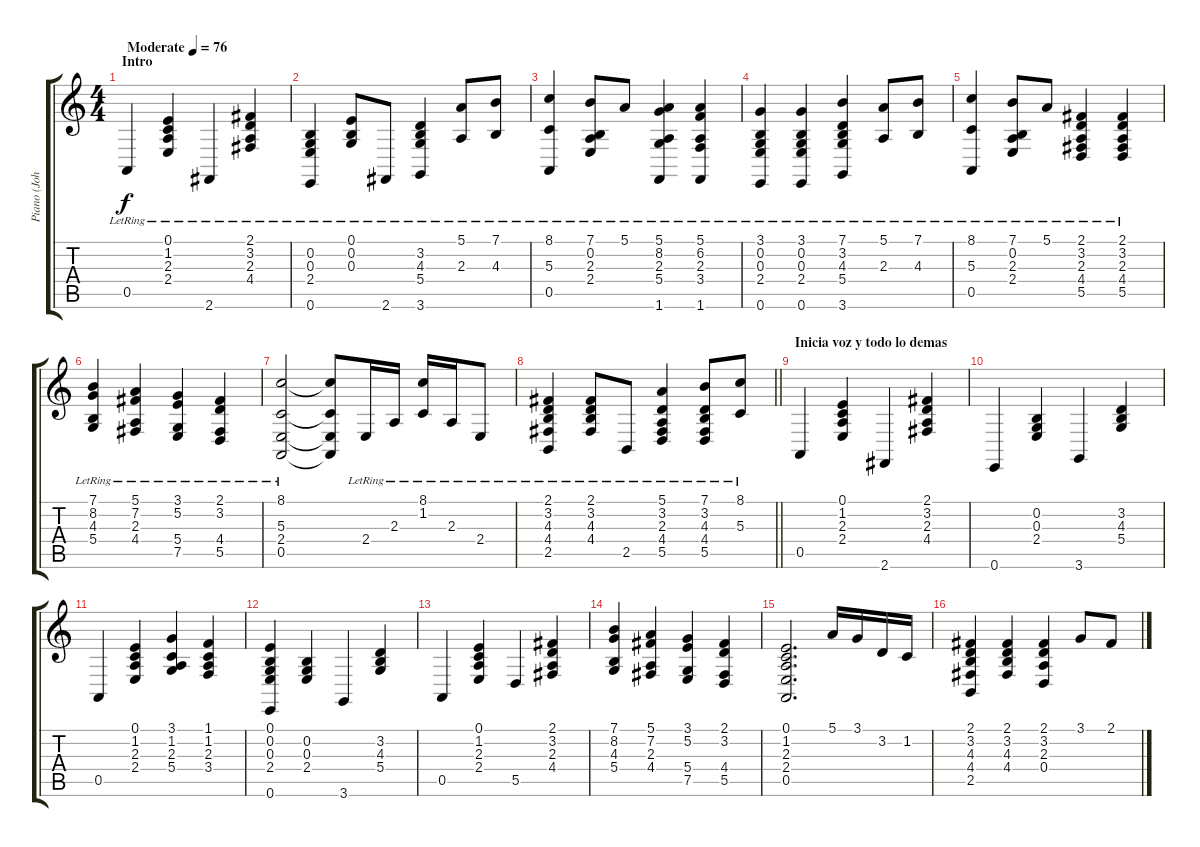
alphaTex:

\track ("Piano (Johnny Greenwood)" "Piano (Joh") {instrument brightacousticpiano}
\staff {score tabs}
\tuning (E4 B3 G3 D3 A2 E2) {hide}
\ts (4 4)
\section ("" "Intro")
\tempo (76 "Moderate")
\clef g2
\ks c
0.5{lr}.4{dy f instrument brightacousticpiano} (0.1{lr} 1.2{lr} 2.3{lr} 2.4{lr}).4 2.6{lr}.4 (2.1 3.2{lr} 2.3{lr} 4.4{lr}).4 |
(0.2{lr} 0.3{lr} 2.4{lr} 0.6{lr}).4 (0.1{lr} 0.2{lr} 0.3{lr}).8 2.6{lr}.8 (3.2{lr} 4.3{lr} 5.4{lr} 3.6{lr}).4 (5.1{lr} 2.3{lr}).8 (7.1{lr} 4.3{lr}).8 |
(8.1{lr} 5.3{lr} 0.5{lr}).4 (7.1{lr} 0.2{lr} 2.3{lr} 2.4{lr}).8 5.1{lr}.8 (5.1 8.2 2.3{lr} 5.4{lr} 1.6{lr}).4 (5.1{lr} 6.2 2.3{lr} 3.4{lr} 1.6{lr}).4 |
(3.1{lr} 0.2{lr} 0.3{lr} 2.4{lr} 0.6{lr}).4 (3.1{lr} 0.2{lr} 0.3{lr} 2.4{lr} 0.6{lr}).4 (7.1{lr} 3.2{lr} 4.3{lr} 5.4{lr} 3.6{lr}).4 (5.1{lr} 2.3{lr}).8 (7.1{lr} 4.3{lr}).8 |
(8.1{lr} 5.3{lr} 0.5{lr}).4 (7.1{lr} 0.2{lr} 2.3{lr} 2.4{lr}).8 5.1{lr}.8 (2.1{lr} 3.2{lr} 2.3{lr} 4.4{lr} 5.5{lr}).4 (2.1{lr} 3.2{lr} 2.3{lr} 4.4{lr} 5.5{lr}).4 |
(7.1{lr} 8.2{lr} 4.3{lr} 5.4{lr}).4 (5.1{lr} 7.2{lr} 2.3{lr} 4.4{lr}).4 (3.1{lr} 5.2{lr} 5.4{lr} 7.5{lr}).4 (2.1{lr} 3.2{lr} 4.4{lr} 5.5{lr}).4 |
(8.1{lr} 5.3{lr} 2.4{lr} 0.5{lr}).2 (8.1{t} 5.3{t} 2.4{t} 0.5{t}).8 2.4{lr}.16 2.3{lr}.16 (8.1{lr} 1.2{lr}).16 2.3{lr}.16 2.4{lr}.8 |
\barLineRight lightlight
(2.1{lr} 3.2{lr} 4.3{lr} 4.4{lr} 2.5{lr}).4 (2.1{lr} 3.2{lr} 4.3{lr} 4.4{lr}).8 2.5{lr}.8 (5.1{lr} 3.2{lr} 2.3{lr} 4.4{lr} 5.5{lr}).4 (7.1{lr} 3.2{lr} 4.3{lr} 4.4{lr} 5.5{lr}).8 (8.1{lr} 5.3{lr}).8 |
\section ("" "Inicia voz y todo lo demas")
0.5.4 (0.1 1.2 2.3 2.4).4 2.6.4 (2.1 3.2 2.3 4.4).4 |
0.6.4 (0.2 0.3 2.4).4 3.6.4 (3.2 4.3 5.4).4 |
0.5.4 (0.1 1.2 2.3 2.4).4 (3.1 1.2 2.3 5.4).4 (1.1 1.2 2.3 3.4).4 |
(0.1 0.2 0.3 2.4 0.6).4 (0.2 0.3 2.4).4 3.6.4 (3.2 4.3 5.4).4 |
0.5.4 (0.1 1.2 2.3 2.4).4 5.5.4 (2.1 3.2 2.3 4.4).4 |
(7.1 8.2 4.3 5.4).4 (5.1 7.2 2.3 4.4).4 (3.1 5.2 5.4 7.5).4 (2.1 3.2 4.4 5.5).4 |
(0.1 1.2 2.3 2.4 0.5).2{d} 5.1.16 3.1.16 3.2.16 1.2.16 |
(2.1 3.2 4.3 4.4 2.5).4 (2.1 3.2 4.3 4.4).4 (2.1 3.2 2.3 0.4).4 3.1.8 2.1.8
